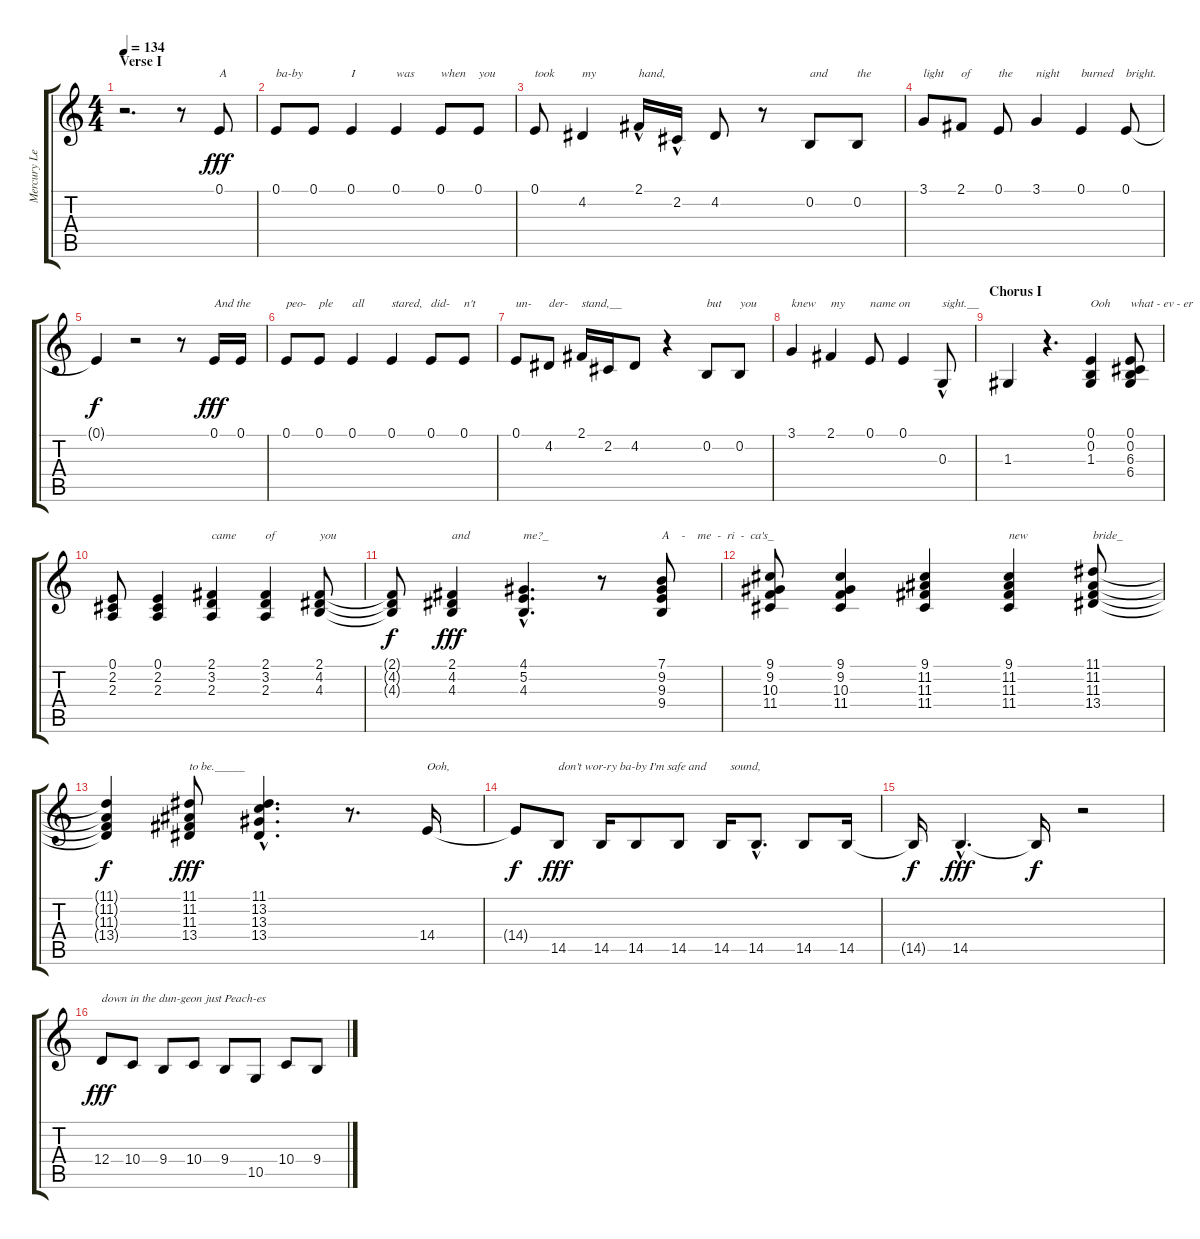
\track ("Mercury Lead" "Mercury Le") {instrument flute}
\staff {score tabs}
\tuning (E4 B3 G3 D3 A2 E2) {hide}
\ts (4 4)
\section ("" "Verse I")
\tempo 134
\clef g2
\ks c
r.2{d dy f} r.8 0.1.8{txt "A" dy fff} |
0.1.8{txt "ba-by"} 0.1.8 0.1.4{txt "I"} 0.1.4{txt "was"} 0.1.8{txt "when"} 0.1.8{txt "you"} |
0.1.8{txt "took"} 4.2.4{txt "my"} 2.1{hac}.16{txt "hand,"} 2.2{hac}.16 4.2.8 r.8 0.2.8{txt "and"} 0.2.8{txt "the"} |
3.1.8{txt "light"} 2.1.8{txt "of"} 0.1.8{txt "the"} 3.1.4{txt "night"} 0.1.4{txt "burned"} 0.1.8{txt "bright."} |
0.1{t}.4{dy f} r.2 r.8 0.1.16{txt "And the" dy fff} 0.1.16 |
0.1.8{txt "peo-"} 0.1.8{txt "ple"} 0.1.4{txt "all"} 0.1.4{txt "stared,"} 0.1.8{txt "did-"} 0.1.8{txt "n't"} |
0.1.8{txt "un-"} 4.2.8{txt "der-"} 2.1.16{txt "stand,__"} 2.2.16 4.2.8 r.4 0.2.8{txt "but"} 0.2.8{txt "you"} |
3.1.4{txt "knew"} 2.1.4{txt "my"} 0.1.8{txt "name on"} 0.1.4 0.3{hac}.8{txt "sight.__"} |
\section ("" "Chorus I")
1.3.4 r.4{d} (0.1 0.2 1.3).4{txt "Ooh"} (0.1 0.2 6.3 6.4).8{txt "what - ev - er"} |
(0.1 2.2 2.3).8 (0.1 2.2 2.3).4 (2.1 3.2 2.3).4{txt "came"} (2.1 3.2 2.3).4{txt "of"} (2.1 4.2 4.3).8{txt "you"} |
(2.1{t} 4.2{t} 4.3{t}).8{dy f} (2.1 4.2 4.3).4{txt "and" dy fff} (4.1{hac} 5.2{hac} 4.3{hac}).4{d txt "me?_"} r.8 (7.1 9.2 9.3 9.4).8{txt "A    -    me  -  ri  -  ca's_"} |
(9.1 9.2 10.3 11.4).8 (9.1 9.2 10.3 11.4).4 (9.1 11.2 11.3 11.4).4 (9.1 11.2 11.3 11.4).4{txt "new"} (11.1 11.2 11.3 13.4).8{txt "bride_"} |
(11.1{t} 11.2{t} 11.3{t} 13.4{t}).4{dy f} (11.1 11.2 11.3 13.4).8{txt "to be._____" dy fff} (11.1{hac} 13.2{hac} 13.3{hac} 13.4{hac}).4{d} r.8{d} 14.4.16{txt "Ooh,"} |
14.4{t}.8{dy f} 14.5.8{txt "don't wor-ry ba-by I'm safe and        sound," dy fff} 14.5.16 14.5.8 14.5.8 14.5.16 14.5{hac}.8{d} 14.5.8 14.5.16 |
14.5{t}.16{dy f} 14.5{hac}.4{d dy fff} 14.5{t}.16{dy f} r.2 |
12.4.8{txt "down in the dun-geon just Peach-es" dy fff} 10.4.8 9.4.8 10.4.8 9.4.8 10.5.8 10.4.8 9.4.8
